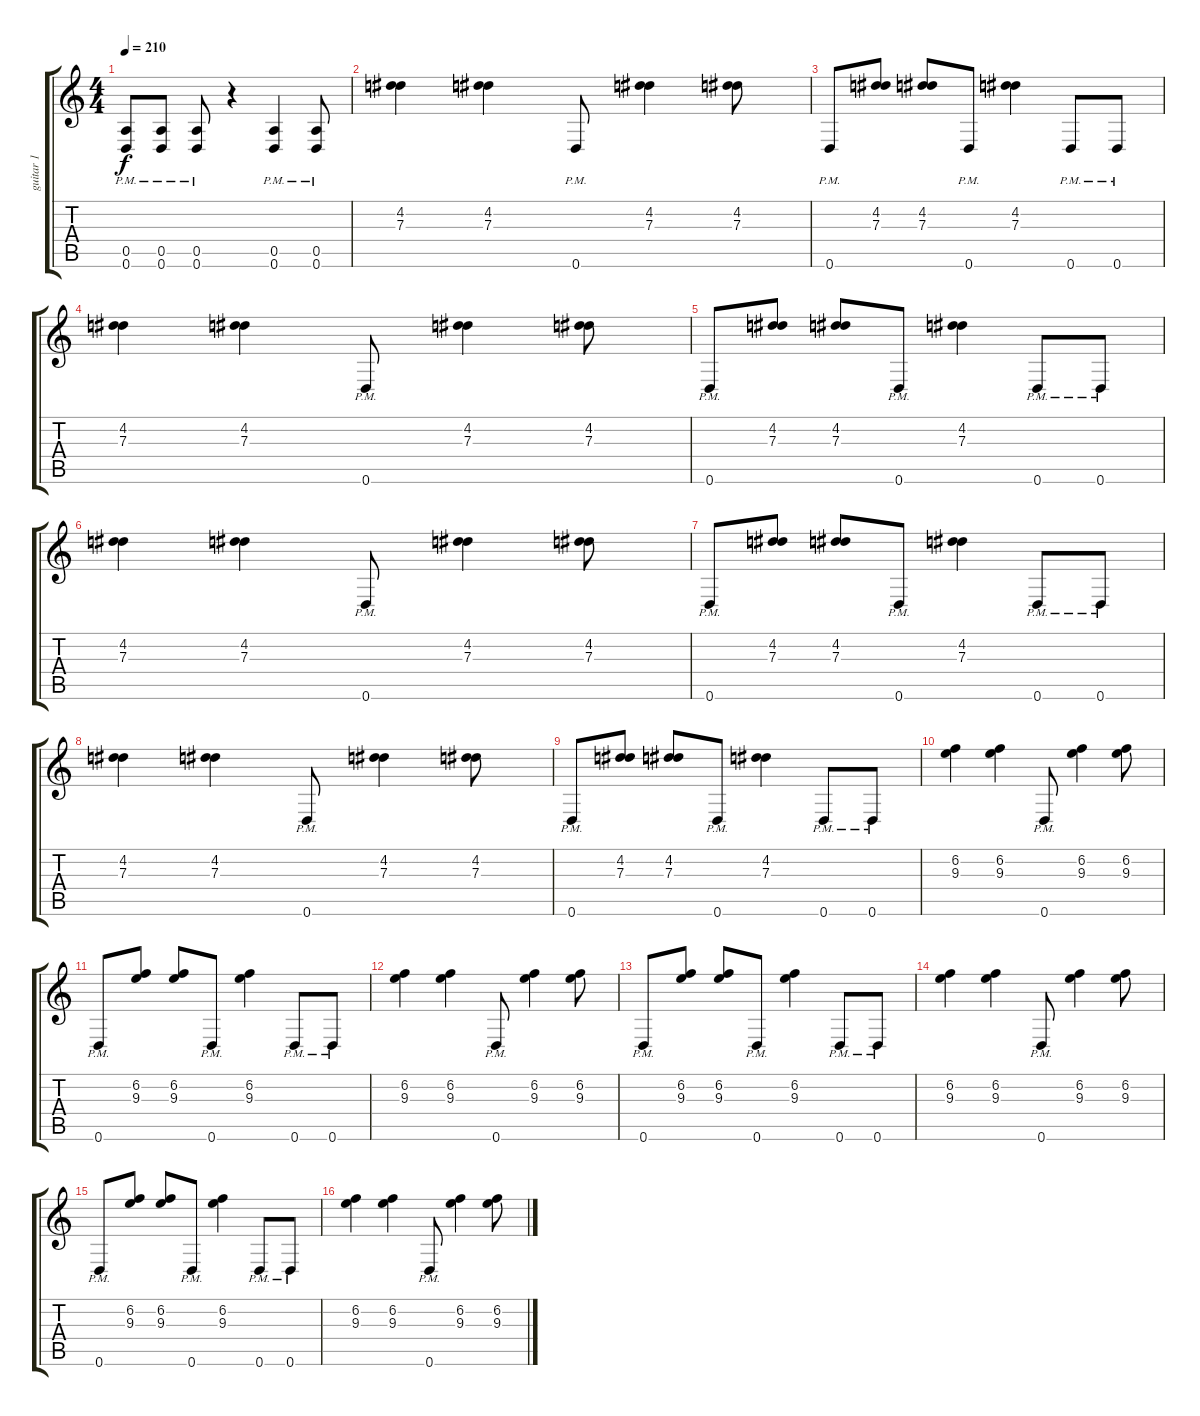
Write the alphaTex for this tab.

\track ("guitar 1" "guitar 1") {instrument distortionguitar}
\staff {score tabs}
\tuning (E4 B3 G3 D3 A2 D2) {hide}
\ts (4 4)
\tempo 210
\clef g2
\ks c
(0.5{pm} 0.6).8{dy f} (0.5{pm} 0.6).8 (0.5{pm} 0.6).8 r.4 (0.5{pm} 0.6).4 (0.5{pm} 0.6).8 |
(4.2 7.3).4 (4.2 7.3).4 0.6{pm}.8 (4.2 7.3).4 (4.2 7.3).8 |
0.6{pm}.8 (4.2 7.3).8 (4.2 7.3).8 0.6{pm}.8 (4.2 7.3).4 0.6{pm}.8 0.6{pm}.8 |
(4.2 7.3).4 (4.2 7.3).4 0.6{pm}.8 (4.2 7.3).4 (4.2 7.3).8 |
0.6{pm}.8 (4.2 7.3).8 (4.2 7.3).8 0.6{pm}.8 (4.2 7.3).4 0.6{pm}.8 0.6{pm}.8 |
(4.2 7.3).4 (4.2 7.3).4 0.6{pm}.8 (4.2 7.3).4 (4.2 7.3).8 |
0.6{pm}.8 (4.2 7.3).8 (4.2 7.3).8 0.6{pm}.8 (4.2 7.3).4 0.6{pm}.8 0.6{pm}.8 |
(4.2 7.3).4 (4.2 7.3).4 0.6{pm}.8 (4.2 7.3).4 (4.2 7.3).8 |
0.6{pm}.8 (4.2 7.3).8 (4.2 7.3).8 0.6{pm}.8 (4.2 7.3).4 0.6{pm}.8 0.6{pm}.8 |
(6.2 9.3).4 (6.2 9.3).4 0.6{pm}.8 (6.2 9.3).4 (6.2 9.3).8 |
0.6{pm}.8 (6.2 9.3).8 (6.2 9.3).8 0.6{pm}.8 (6.2 9.3).4 0.6{pm}.8 0.6{pm}.8 |
(6.2 9.3).4 (6.2 9.3).4 0.6{pm}.8 (6.2 9.3).4 (6.2 9.3).8 |
0.6{pm}.8 (6.2 9.3).8 (6.2 9.3).8 0.6{pm}.8 (6.2 9.3).4 0.6{pm}.8 0.6{pm}.8 |
(6.2 9.3).4 (6.2 9.3).4 0.6{pm}.8 (6.2 9.3).4 (6.2 9.3).8 |
0.6{pm}.8 (6.2 9.3).8 (6.2 9.3).8 0.6{pm}.8 (6.2 9.3).4 0.6{pm}.8 0.6{pm}.8 |
(6.2 9.3).4 (6.2 9.3).4 0.6{pm}.8 (6.2 9.3).4 (6.2 9.3).8
